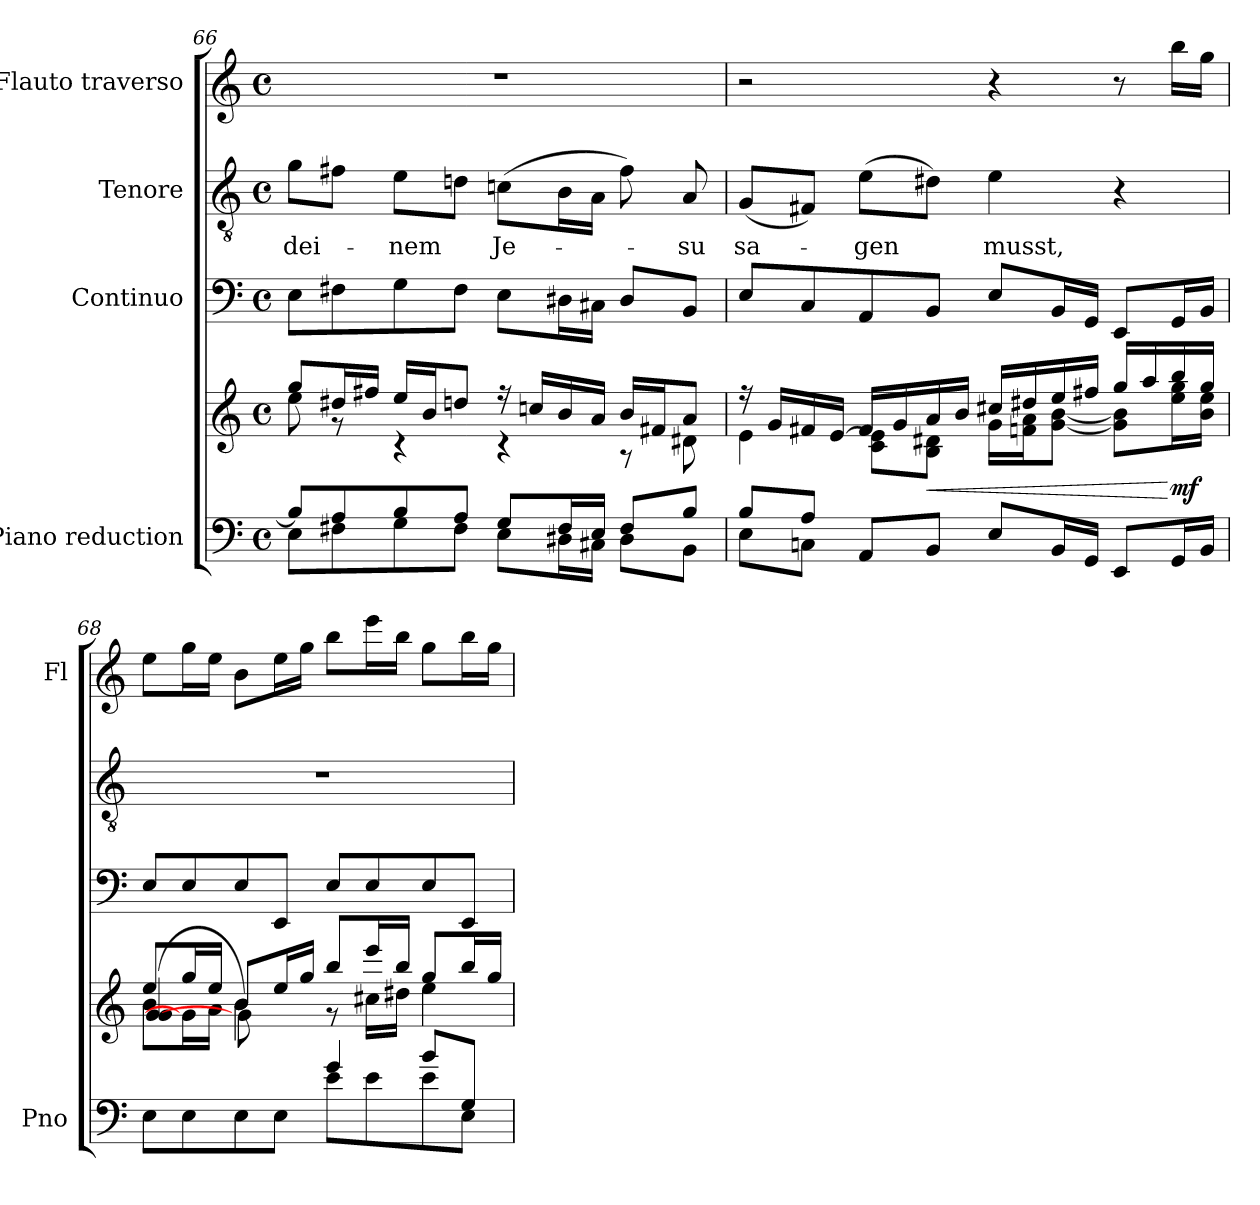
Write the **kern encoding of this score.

**kern	**kern	**dynam	**kern	**kern	**text	**kern
*part4	*part4	*part4	*part3	*part2	*part2	*part1
*staff5	*staff4	*staff4/5	*staff3	*staff2	*staff2	*staff1
*I"Piano reduction	*	*	*I"Continuo	*I"Tenore	*	*I"Flauto traverso
*I'Pno	*	*	*	*	*	*I'Fl
*clefF4	*clefG2	*	*clefF4	*clefGv2	*	*clefG2
*k[]	*k[]	*	*k[]	*k[]	*	*k[]
*M4/4	*M4/4	*	*M4/4	*M4/4	*	*M4/4
*met(c)	*met(c)	*	*met(c)	*met(c)	*	*met(c)
=66	=66	=66	=66	=66	=66	=66
*^	*^	*	*	*	*	*
!	!	!	!	!	!	!	!LO:LY:b	!
8B/L]	8E\L	8gg/L	8ee\	.	8E\L	8g\L	dei-	1r
8A/	8F#X\	16dd#X/L	8r	.	8F#X\	8f#X\J	.	.
.	.	16ff#X/JJ	.	.	.	.	.	.
!	!	!	!	!	!	!	!LO:LY:b	!
8B/	8G\	16ee/LL	4r	.	8G\	8e\L	-nem	.
.	.	16b/J	.	.	.	.	.	.
8A/J	8F#\J	8ddn/J	.	.	8F#\J	8dn\J	.	.
!	!	!	!	!	!	!	!LO:LY:b	!
8G/L	8E\L	16r	4r	.	8E\L	(8cn\L	Je-	.
.	.	16ccn/LL	.	.	.	.	.	.
16F#/L	16D#X\L	16b/	.	.	16D#X\L	16B\L	.	.
16E/JJ	16C#X\JJ	16a/JJ	.	.	16C#X\JJ	16A\JJ	.	.
8F#/L	8D#\L	16b/LL	8r	.	8D#/L	8f#\)	.	.
.	.	16f#X/J	.	.	.	.	.	.
!	!	!	!	!	!	!	!LO:LY:b	!
8B/J	8BB\J	8a/J	8d#X\	.	8BB/J	8A/	-su	.
=67	=67	=67	=67	=67	=67	=67	=67	=67
!	!	!	!	!	!	!	!LO:LY:b	!
8B/L	8E\L	16r	4e\	.	8E/L	(8G/L	sa-	2r
.	.	16g/LL	.	.	.	.	.	.
8A/J	8Cn\J	16f#X/	.	.	8C/	8F#X/J)	.	.
.	.	[<16e/JJ	.	.	.	.	.	.
!	!	!	!	!	!	!	!LO:LY:b	!
8AA/L	4ryy	16f#/LL	8c\ 8e\]L	.	8AA/	(8e\L	-gen	.
.	.	16g/	.	.	.	.	.	.
!	!	!	!	!LO:HP:b	!	!	!	!
8BB/J	.	16a/	8B\ 8d#X\J	<	8BB/J	8d#X\J)	.	.
.	.	16b/JJ	.	.	.	.	.	.
!	!	!	!	!	!	!	!LO:LY:b	!
8E/L	2ryy	16cc#X/LL	16g\LL	.	8E/L	4e\	musst,	4r
.	.	16dd#X/	16fn\ 16a\J	.	.	.	.	.
16BB/L	.	16ee/	[8g\ [8b\J	.	16BB/L	.	.	.
16GG/JJ	.	16ff#X/JJ	.	.	16GG/JJ	.	.	.
8EE/L	.	16gg/LL	8g\] 8b\]L	.	8EE/L	4r	.	8r
.	.	16aa/	.	.	.	.	.	.
!	!	!	!	!LO:DY:n=1:b	!	!	!	!
16GG/L	.	16bb/	16ee\ 16gg\L	[ mf	16GG/L	.	.	16bb\LL
16BB/JJ	.	16gg/JJ	16b\ 16ee\JJ	.	16BB/JJ	.	.	16gg\JJ
=68	=68	=68	=68	=68	=68	=68	=68	=68
*	*	*	*^	*	*	*	*	*
4.ryy	8E\L	8ee/L	8b\L	(>[<4g/ 4g/	.	8E/L	1r	.	8ee\L
.	8E\	16gg/L	16g\L]	.	.	8E/	.	.	16gg\L
.	.	16ee/JJ	16a\JJ	.	.	.	.	.	16ee\JJ
.	8E\	8b/L	4b\	8g\L)	.	8E/	.	.	8b\L
8G/J	8E\J	16ee/L	.	2ryy	.	8EE/J	.	.	16ee\L
.	.	16gg/JJ	.	.	.	.	.	.	16gg\JJ
4g/	8e\L	8bb/L	8r	.	.	8E/L	.	.	8bb\L
.	8e\	16eee/L	16cc#X\LL	.	.	8E/	.	.	16eee\L
.	.	16bb/JJ	16dd#X\JJ	.	.	.	.	.	16bb\JJ
8b/L	8e\	8gg/L	4ee\	.	.	8E/	.	.	8gg\L
8G/J	8E\J	16bb/L	.	8ryy	.	8EE/J	.	.	16bb\L
.	.	16gg/JJ	.	.	.	.	.	.	16gg\JJ
*v	*v	*	*	*	*	*	*	*	*
*	*v	*v	*v	*	*	*	*	*
=	=	=	=	=	=	=
*-	*-	*-	*-	*-	*-	*-
